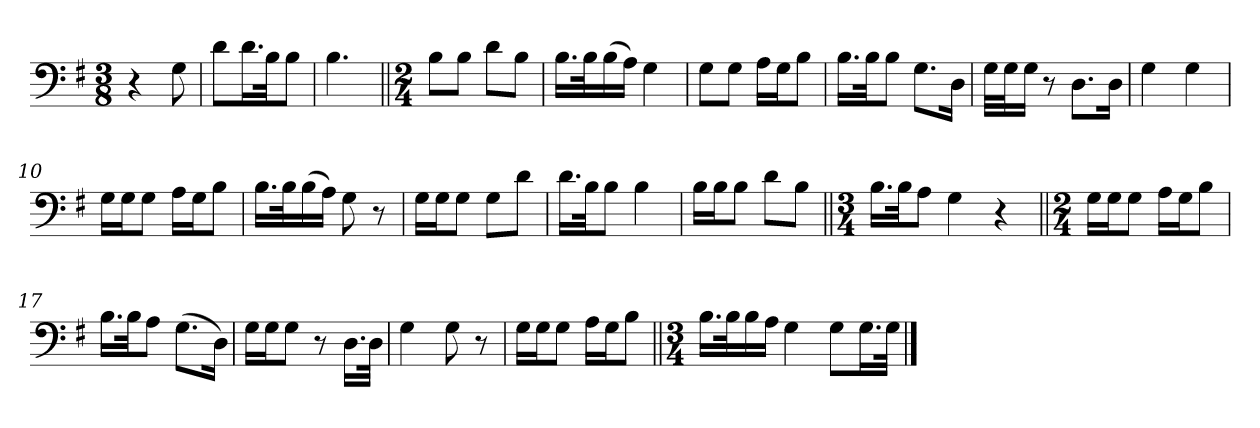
**kern
*part1
*staff1
*clefF4
*k[f#]
*M3/8
=1
4r
8G\
=2
8d\L
16.d\L
32B\JK
8B\J
=3
4.B\
=4||
*M2/4
8B\L
8B\J
8d\L
8B\J
=5
16.B\LL
32B\K
(16B\
16A\JJ)
4G\
=6
8G\L
8G\J
16A\LL
16G\J
8B\J
=7
16.B\LL
32B\JK
8B\J
8.G\L
16D\Jk
=8
32G\LLL
32G\J
16G\JJ
8r
8.D\L
16D\Jk
=9
4G\
4G\
=10
16G\LL
16G\J
8G\J
16A\LL
16G\J
8B\J
=11
16.B\LL
32B\K
(16B\
16A\JJ)
8G\
8r
=12
16G\LL
16G\J
8G\J
8G\L
8d\J
=13
16.d\LL
32B\JK
8B\J
4B\
=14
16B\LL
16B\J
8B\J
8d\L
8B\J
=15||
*M3/4
16.B\LL
32B\JK
8A\J
4G\
4r
=16||
*M2/4
16G\LL
16G\J
8G\J
16A\LL
16G\J
8B\J
=17
16.B\LL
32B\JK
8A\J
(8.G\L
16D\Jk)
=18
16G\LL
16G\J
8G\J
8r
16.D\LL
32D\JJk
=19
4G\
8G\
8r
=20
16G\LL
16G\J
8G\J
16A\LL
16G\J
8B\J
=21||
*M3/4
16.B\LL
32B\K
16B\
16A\JJ
4G\
8G\L
16.G\L
32G\JJk
==
*-
